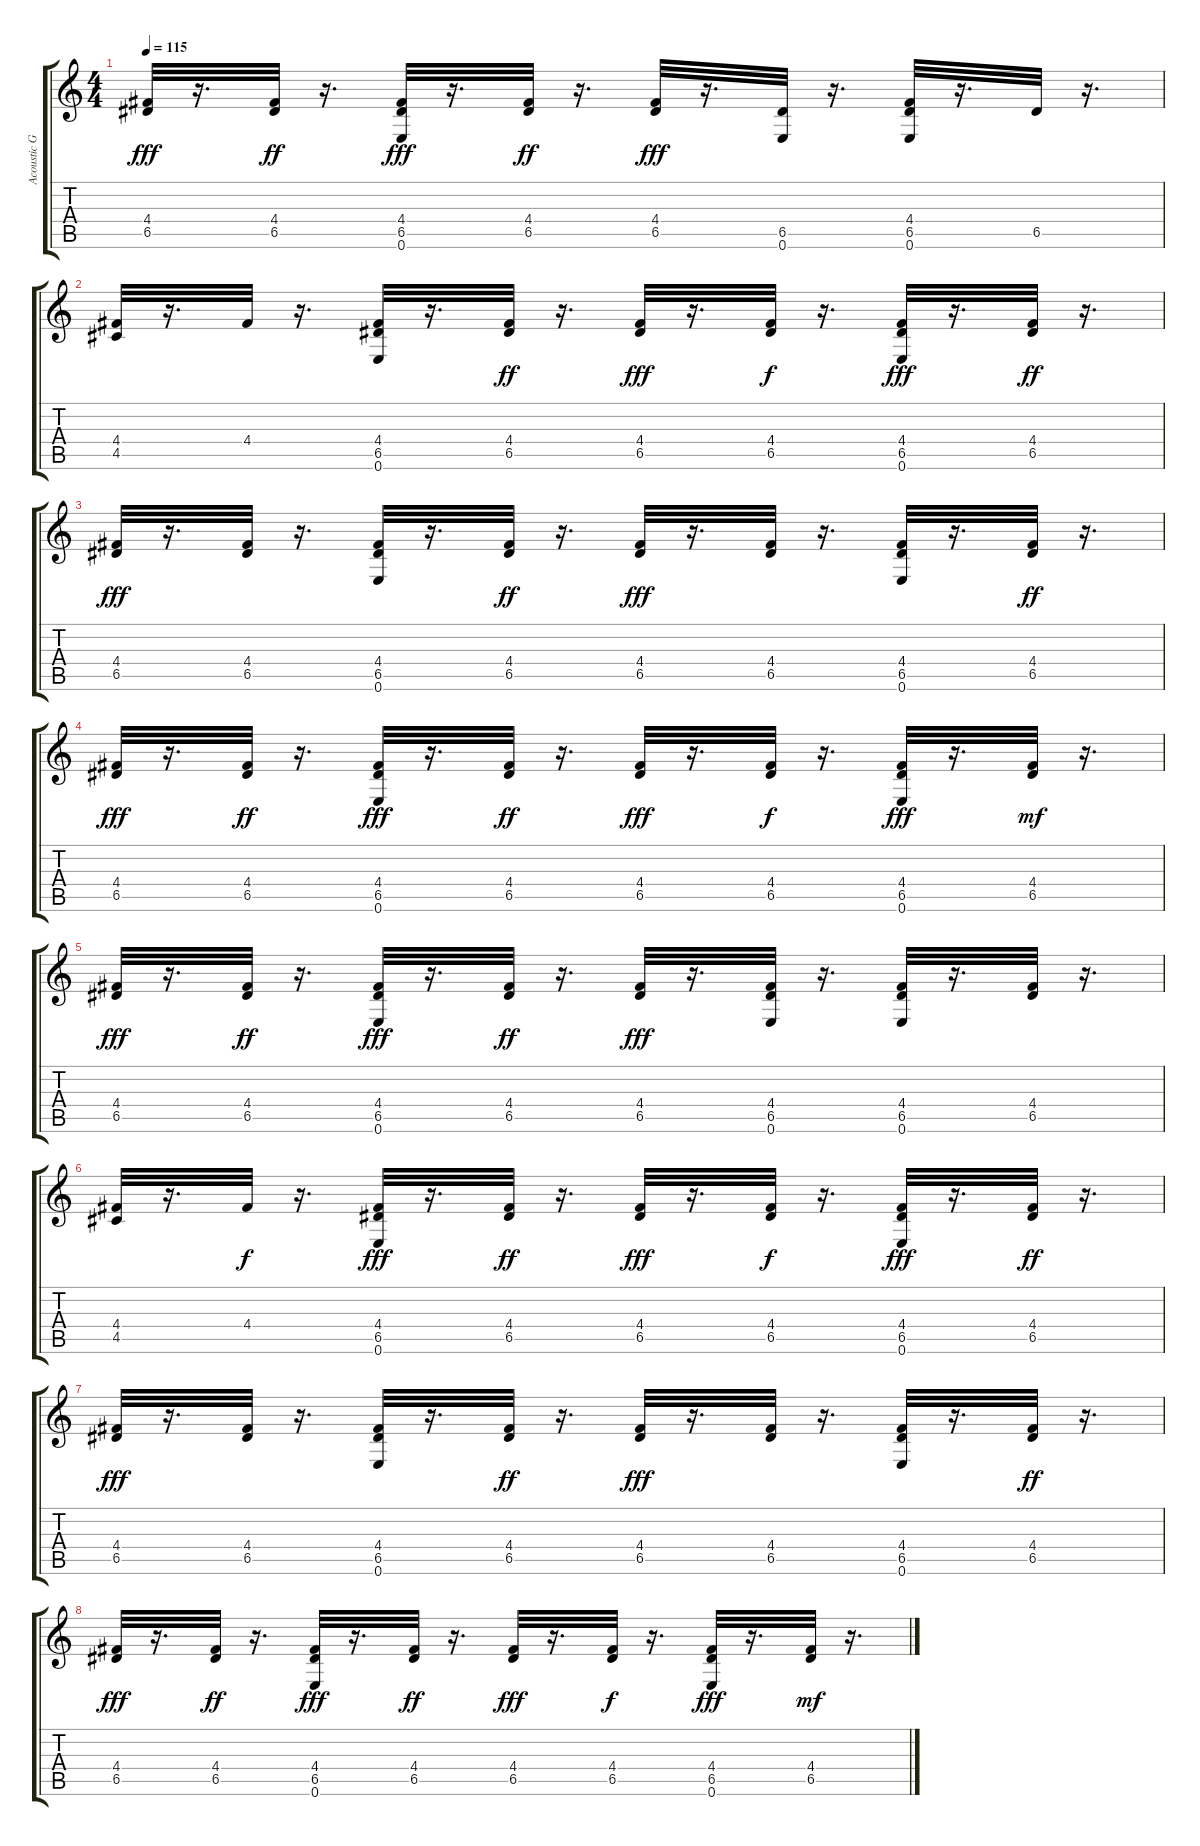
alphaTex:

\track ("Acoustic Guitar" "Acoustic G") {instrument acousticguitarsteel}
\staff {score tabs}
\tuning (E4 B3 G3 D3 A2 E2) {hide}
\ts (4 4)
\tempo 115
\clef g2
\ks c
(4.4 6.5).32{dy fff} r.16{d} (4.4 6.5).32{dy ff} r.16{d} (4.4 6.5 0.6).32{dy fff} r.16{d} (4.4 6.5).32{dy ff} r.16{d} (4.4 6.5).32{dy fff} r.16{d} (6.5 0.6).32 r.16{d} (4.4 6.5 0.6).32 r.16{d} 6.5.32 r.16{d} |
(4.4 4.5).32 r.16{d} 4.4.32 r.16{d} (4.4 6.5 0.6).32 r.16{d} (4.4 6.5).32{dy ff} r.16{d} (4.4 6.5).32{dy fff} r.16{d} (4.4 6.5).32{dy f} r.16{d} (4.4 6.5 0.6).32{dy fff} r.16{d} (4.4 6.5).32{dy ff} r.16{d} |
(4.4 6.5).32{dy fff} r.16{d} (4.4 6.5).32 r.16{d} (4.4 6.5 0.6).32 r.16{d} (4.4 6.5).32{dy ff} r.16{d} (4.4 6.5).32{dy fff} r.16{d} (4.4 6.5).32 r.16{d} (4.4 6.5 0.6).32 r.16{d} (4.4 6.5).32{dy ff} r.16{d} |
(4.4 6.5).32{dy fff} r.16{d} (4.4 6.5).32{dy ff} r.16{d} (4.4 6.5 0.6).32{dy fff} r.16{d} (4.4 6.5).32{dy ff} r.16{d} (4.4 6.5).32{dy fff} r.16{d} (4.4 6.5).32{dy f} r.16{d} (4.4 6.5 0.6).32{dy fff} r.16{d} (4.4 6.5).32{dy mf} r.16{d} |
(4.4 6.5).32{dy fff} r.16{d} (4.4 6.5).32{dy ff} r.16{d} (4.4 6.5 0.6).32{dy fff} r.16{d} (4.4 6.5).32{dy ff} r.16{d} (4.4 6.5).32{dy fff} r.16{d} (4.4 6.5 0.6).32 r.16{d} (4.4 6.5 0.6).32 r.16{d} (4.4 6.5).32 r.16{d} |
(4.4 4.5).32 r.16{d} 4.4.32{dy f} r.16{d} (4.4 6.5 0.6).32{dy fff} r.16{d} (4.4 6.5).32{dy ff} r.16{d} (4.4 6.5).32{dy fff} r.16{d} (4.4 6.5).32{dy f} r.16{d} (4.4 6.5 0.6).32{dy fff} r.16{d} (4.4 6.5).32{dy ff} r.16{d} |
(4.4 6.5).32{dy fff} r.16{d} (4.4 6.5).32 r.16{d} (4.4 6.5 0.6).32 r.16{d} (4.4 6.5).32{dy ff} r.16{d} (4.4 6.5).32{dy fff} r.16{d} (4.4 6.5).32 r.16{d} (4.4 6.5 0.6).32 r.16{d} (4.4 6.5).32{dy ff} r.16{d} |
(4.4 6.5).32{dy fff} r.16{d} (4.4 6.5).32{dy ff} r.16{d} (4.4 6.5 0.6).32{dy fff} r.16{d} (4.4 6.5).32{dy ff} r.16{d} (4.4 6.5).32{dy fff} r.16{d} (4.4 6.5).32{dy f} r.16{d} (4.4 6.5 0.6).32{dy fff} r.16{d} (4.4 6.5).32{dy mf} r.16{d}
